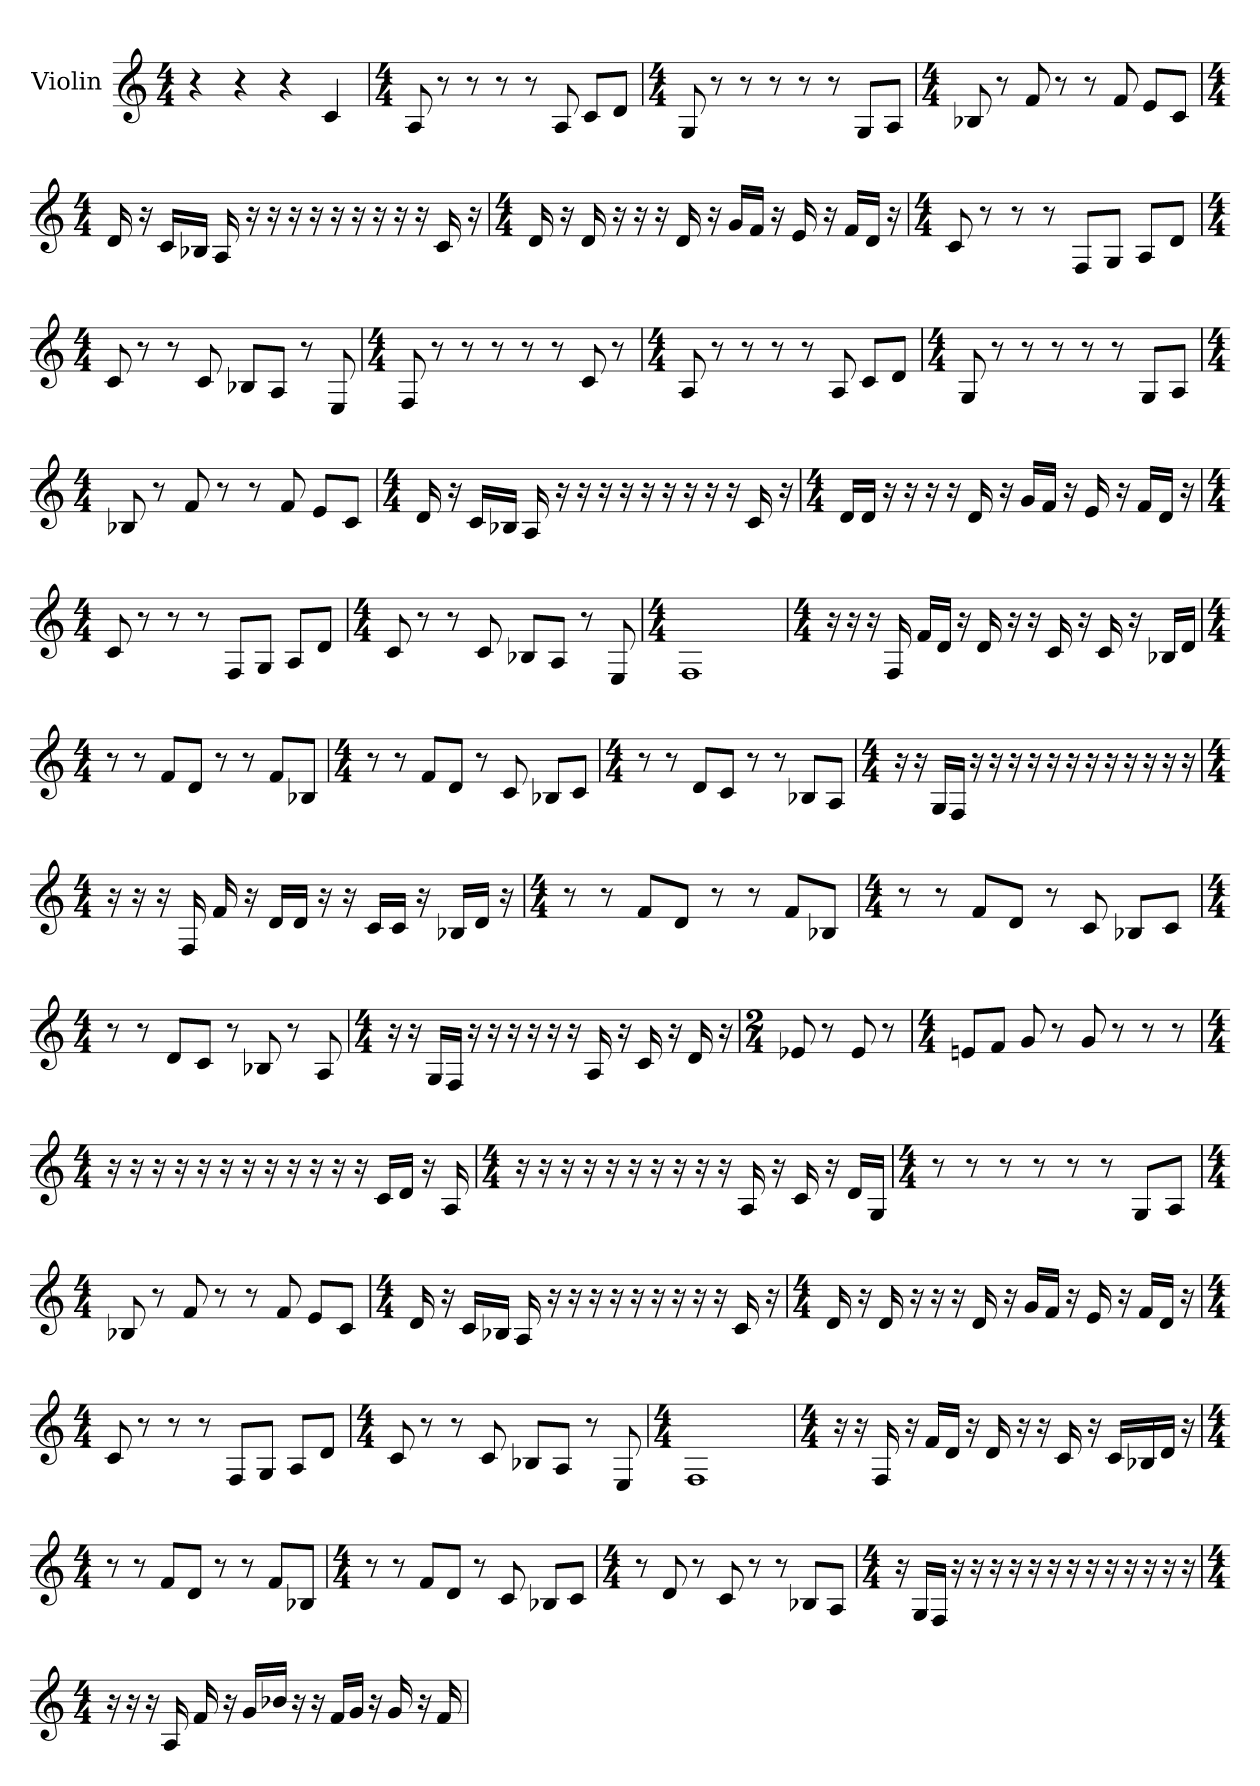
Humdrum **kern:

**kern
*part1
*staff1
*I"Violin
*I'Vln
*M4/4
=
4r
4r
4r
4c
=
*M4/4
8A
8r
8r
8r
8r
8A
8cL
8dJ
=
*M4/4
8G
8r
8r
8r
8r
8r
8GL
8AJ
=
*M4/4
8B-X
8r
8f
8r
8r
8f
8eL
8cJ
=
*M4/4
16d
16r
16cLL
16B-XJJ
16A
16r
16r
16r
16r
16r
16r
16r
16r
16r
16c
16r
=
*M4/4
16d
16r
16d
16r
16r
16r
16d
16r
16gLL
16fJJ
16r
16e
16r
16fLL
16dJJ
16r
=
*M4/4
8c
8r
8r
8r
8FL
8GJ
8AL
8dJ
=
*M4/4
8c
8r
8r
8c
8B-XL
8AJ
8r
8E
=
*M4/4
8F
8r
8r
8r
8r
8r
8c
8r
=
*M4/4
8A
8r
8r
8r
8r
8A
8cL
8dJ
=
*M4/4
8G
8r
8r
8r
8r
8r
8GL
8AJ
=
*M4/4
8B-X
8r
8f
8r
8r
8f
8eL
8cJ
=
*M4/4
16d
16r
16cLL
16B-XJJ
16A
16r
16r
16r
16r
16r
16r
16r
16r
16r
16c
16r
=
*M4/4
16dLL
16dJJ
16r
16r
16r
16r
16d
16r
16gLL
16fJJ
16r
16e
16r
16fLL
16dJJ
16r
=
*M4/4
8c
8r
8r
8r
8FL
8GJ
8AL
8dJ
=
*M4/4
8c
8r
8r
8c
8B-XL
8AJ
8r
8E
=
*M4/4
1F
=
*M4/4
16r
16r
16r
16F
16fLL
16dJJ
16r
16d
16r
16r
16c
16r
16c
16r
16B-XLL
16dJJ
=
*M4/4
8r
8r
8fL
8dJ
8r
8r
8fL
8B-XJ
=
*M4/4
8r
8r
8fL
8dJ
8r
8c
8B-XL
8cJ
=
*M4/4
8r
8r
8dL
8cJ
8r
8r
8B-XL
8AJ
=
*M4/4
16r
16r
16GLL
16FJJ
16r
16r
16r
16r
16r
16r
16r
16r
16r
16r
16r
16r
=
*M4/4
16r
16r
16r
16F
16f
16r
16dLL
16dJJ
16r
16r
16cLL
16cJJ
16r
16B-XLL
16dJJ
16r
=
*M4/4
8r
8r
8fL
8dJ
8r
8r
8fL
8B-XJ
=
*M4/4
8r
8r
8fL
8dJ
8r
8c
8B-XL
8cJ
=
*M4/4
8r
8r
8dL
8cJ
8r
8B-X
8r
8A
=
*M4/4
16r
16r
16GLL
16FJJ
16r
16r
16r
16r
16r
16r
16A
16r
16c
16r
16d
16r
=
*M2/4
8e-X
8r
8e-
8r
=
*M4/4
8enL
8fJ
8g
8r
8g
8r
8r
8r
=
*M4/4
16r
16r
16r
16r
16r
16r
16r
16r
16r
16r
16r
16r
16cLL
16dJJ
16r
16A
=
*M4/4
16r
16r
16r
16r
16r
16r
16r
16r
16r
16r
16A
16r
16c
16r
16dLL
16GJJ
=
*M4/4
8r
8r
8r
8r
8r
8r
8GL
8AJ
=
*M4/4
8B-X
8r
8f
8r
8r
8f
8eL
8cJ
=
*M4/4
16d
16r
16cLL
16B-XJJ
16A
16r
16r
16r
16r
16r
16r
16r
16r
16r
16c
16r
=
*M4/4
16d
16r
16d
16r
16r
16r
16d
16r
16gLL
16fJJ
16r
16e
16r
16fLL
16dJJ
16r
=
*M4/4
8c
8r
8r
8r
8FL
8GJ
8AL
8dJ
=
*M4/4
8c
8r
8r
8c
8B-XL
8AJ
8r
8E
=
*M4/4
1F
=
*M4/4
16r
16r
16F
16r
16fLL
16dJJ
16r
16d
16r
16r
16c
16r
16cLL
16B-X
16dJJ
16r
=
*M4/4
8r
8r
8fL
8dJ
8r
8r
8fL
8B-XJ
=
*M4/4
8r
8r
8fL
8dJ
8r
8c
8B-XL
8cJ
=
*M4/4
8r
8d
8r
8c
8r
8r
8B-XL
8AJ
=
*M4/4
16r
16GLL
16FJJ
16r
16r
16r
16r
16r
16r
16r
16r
16r
16r
16r
16r
16r
=
*M4/4
16r
16r
16r
16A
16f
16r
16gLL
16b-XJJ
16r
16r
16fLL
16gJJ
16r
16g
16r
16f
=
*-
